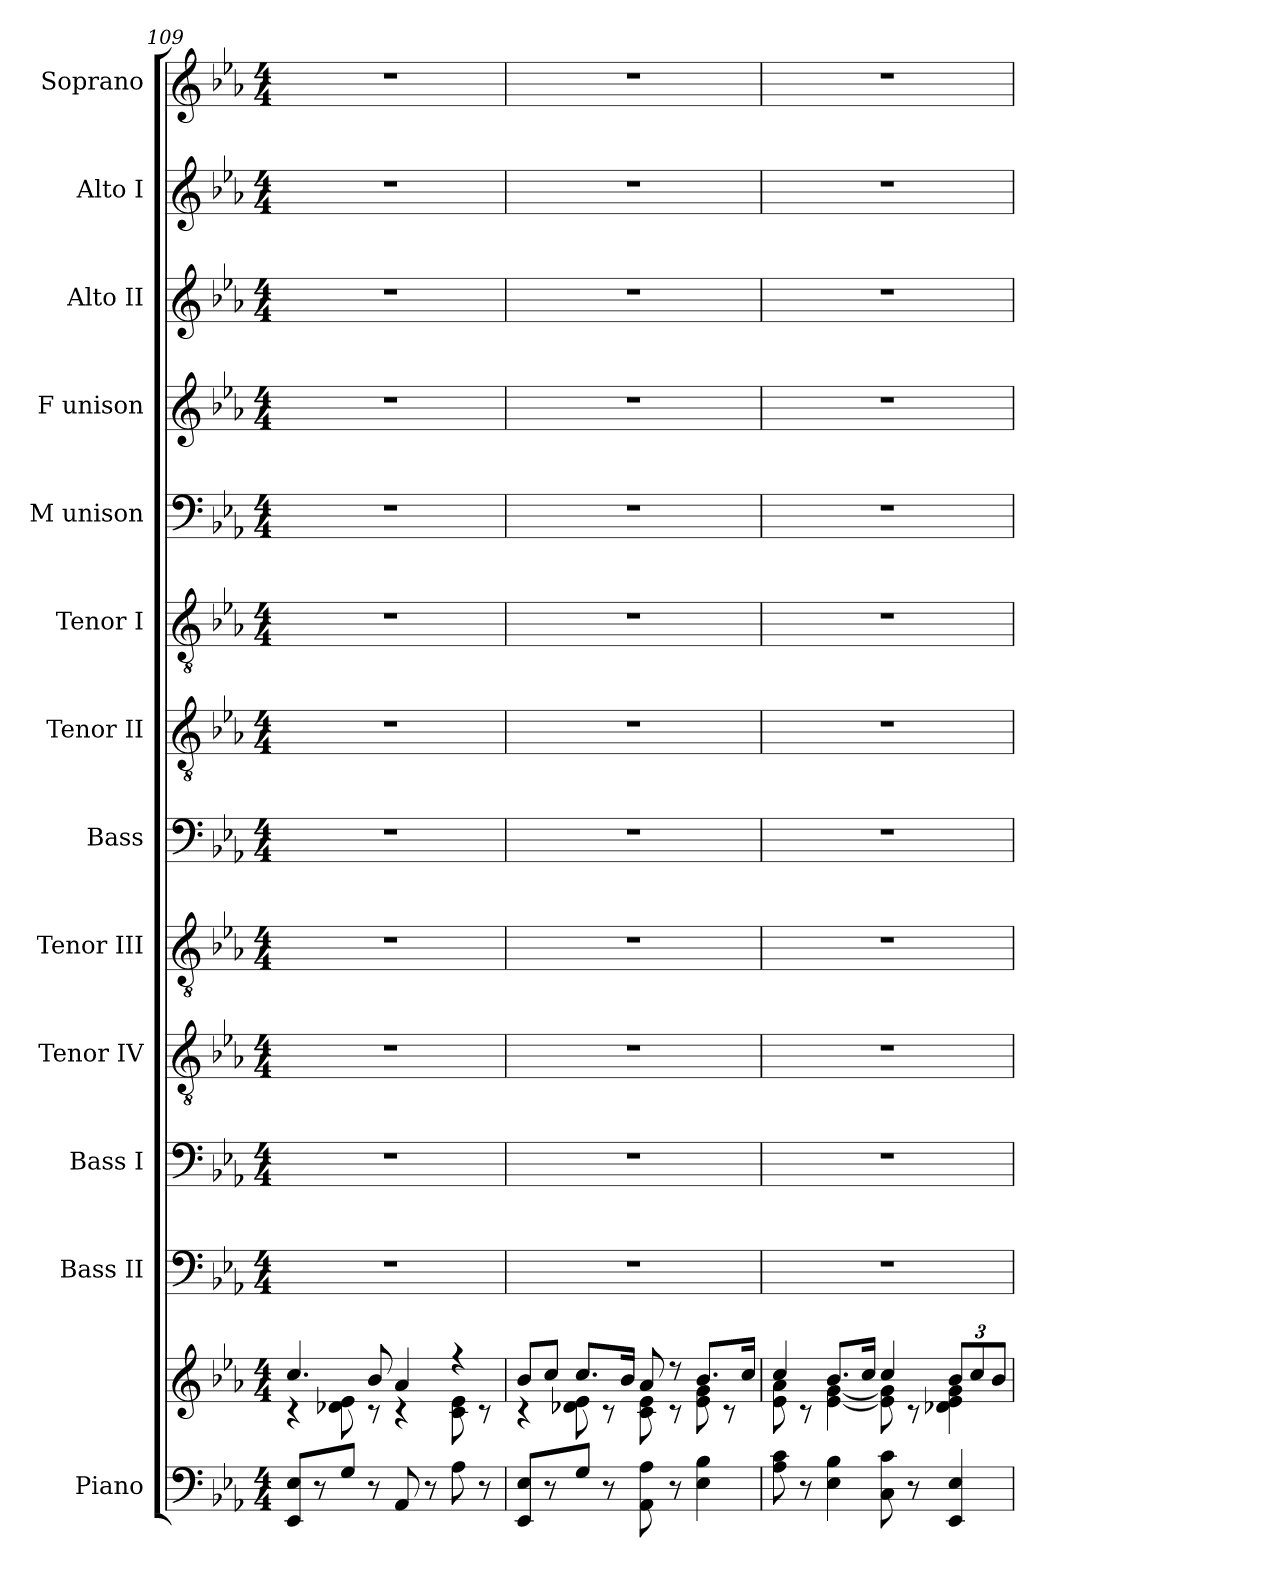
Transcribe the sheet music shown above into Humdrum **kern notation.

**kern	**kern	**kern	**kern	**kern	**kern	**kern	**kern	**kern	**kern	**kern	**kern	**kern	**kern
*part13	*part13	*part12	*part11	*part10	*part9	*part8	*part7	*part6	*part5	*part4	*part3	*part2	*part1
*staff14	*staff13	*staff12	*staff11	*staff10	*staff9	*staff8	*staff7	*staff6	*staff5	*staff4	*staff3	*staff2	*staff1
*I"Piano	*	*I"Bass II	*I"Bass I	*I"Tenor IV	*I"Tenor III	*I"Bass	*I"Tenor II	*I"Tenor I	*I"M unison	*I"F unison	*I"Alto II	*I"Alto I	*I"Soprano
*	*	*I'B.II	*I'B.I	*I'T.IV	*I'T.III	*I'B.	*I'T.II	*I'T.I	*I'M.u.	*I'F.u.	*I'A.II	*I'A.I	*I'S.
*clefF4	*clefG2	*clefF4	*clefF4	*clefGv2	*clefGv2	*clefF4	*clefGv2	*clefGv2	*clefF4	*clefG2	*clefG2	*clefG2	*clefG2
*k[b-e-a-]	*k[b-e-a-]	*k[b-e-a-]	*k[b-e-a-]	*k[b-e-a-]	*k[b-e-a-]	*k[b-e-a-]	*k[b-e-a-]	*k[b-e-a-]	*k[b-e-a-]	*k[b-e-a-]	*k[b-e-a-]	*k[b-e-a-]	*k[b-e-a-]
*M4/4	*M4/4	*M4/4	*M4/4	*M4/4	*M4/4	*M4/4	*M4/4	*M4/4	*M4/4	*M4/4	*M4/4	*M4/4	*M4/4
=109	=109	=109	=109	=109	=109	=109	=109	=109	=109	=109	=109	=109	=109
*	*^	*	*	*	*	*	*	*	*	*	*	*	*
8EE-/ 8E-/L	4.cc/	4rc	1r	1r	1r	1r	1r	1r	1r	1r	1r	1r	1r	1r
8r	.	.	.	.	.	.	.	.	.	.	.	.	.	.
8G/J	.	8d-X\ 8e-\	.	.	.	.	.	.	.	.	.	.	.	.
8r	8b-/	8rc	.	.	.	.	.	.	.	.	.	.	.	.
8AA-/	4a-/	4rc	.	.	.	.	.	.	.	.	.	.	.	.
8r	.	.	.	.	.	.	.	.	.	.	.	.	.	.
8A-\	4r	8c\ 8e-\	.	.	.	.	.	.	.	.	.	.	.	.
8r	.	8rc	.	.	.	.	.	.	.	.	.	.	.	.
=110	=110	=110	=110	=110	=110	=110	=110	=110	=110	=110	=110	=110	=110	=110
8EE-/ 8E-/L	8b-/L	4rc	1r	1r	1r	1r	1r	1r	1r	1r	1r	1r	1r	1r
8r	8cc/J	.	.	.	.	.	.	.	.	.	.	.	.	.
8G/J	8.cc/L	8d-X\ 8e-\	.	.	.	.	.	.	.	.	.	.	.	.
8r	.	8rc	.	.	.	.	.	.	.	.	.	.	.	.
.	16b-/Jk	.	.	.	.	.	.	.	.	.	.	.	.	.
8AA-\ 8A-\	8a-/	8c\ 8e-\	.	.	.	.	.	.	.	.	.	.	.	.
8r	8r	8rc	.	.	.	.	.	.	.	.	.	.	.	.
4E-\ 4B-\	8.b-/L	8e-\ 8g\	.	.	.	.	.	.	.	.	.	.	.	.
.	.	8rc	.	.	.	.	.	.	.	.	.	.	.	.
.	16cc/Jk	.	.	.	.	.	.	.	.	.	.	.	.	.
!!LO:LB:g=z
=111	=111	=111	=111	=111	=111	=111	=111	=111	=111	=111	=111	=111	=111	=111
8A-\ 8c\	4cc/	8e-\ 8a-\	1r	1r	1r	1r	1r	1r	1r	1r	1r	1r	1r	1r
8r	.	8rc	.	.	.	.	.	.	.	.	.	.	.	.
4E-\ 4B-\	8.b-/L	[4e-\ [4g\	.	.	.	.	.	.	.	.	.	.	.	.
.	16cc/Jk	.	.	.	.	.	.	.	.	.	.	.	.	.
8C\ 8c\	4cc/	8e-\] 8g\]	.	.	.	.	.	.	.	.	.	.	.	.
8r	.	8rc	.	.	.	.	.	.	.	.	.	.	.	.
*	*Xbrackettup	*	*	*	*	*	*	*	*	*	*	*	*	*
4EE-/ 4E-/	12b-/L	4d-X\ 4e-\ 4g\	.	.	.	.	.	.	.	.	.	.	.	.
.	12cc/	.	.	.	.	.	.	.	.	.	.	.	.	.
.	12b-/J	.	.	.	.	.	.	.	.	.	.	.	.	.
*	*v	*v	*	*	*	*	*	*	*	*	*	*	*	*
=	=	=	=	=	=	=	=	=	=	=	=	=	=
*-	*-	*-	*-	*-	*-	*-	*-	*-	*-	*-	*-	*-	*-
